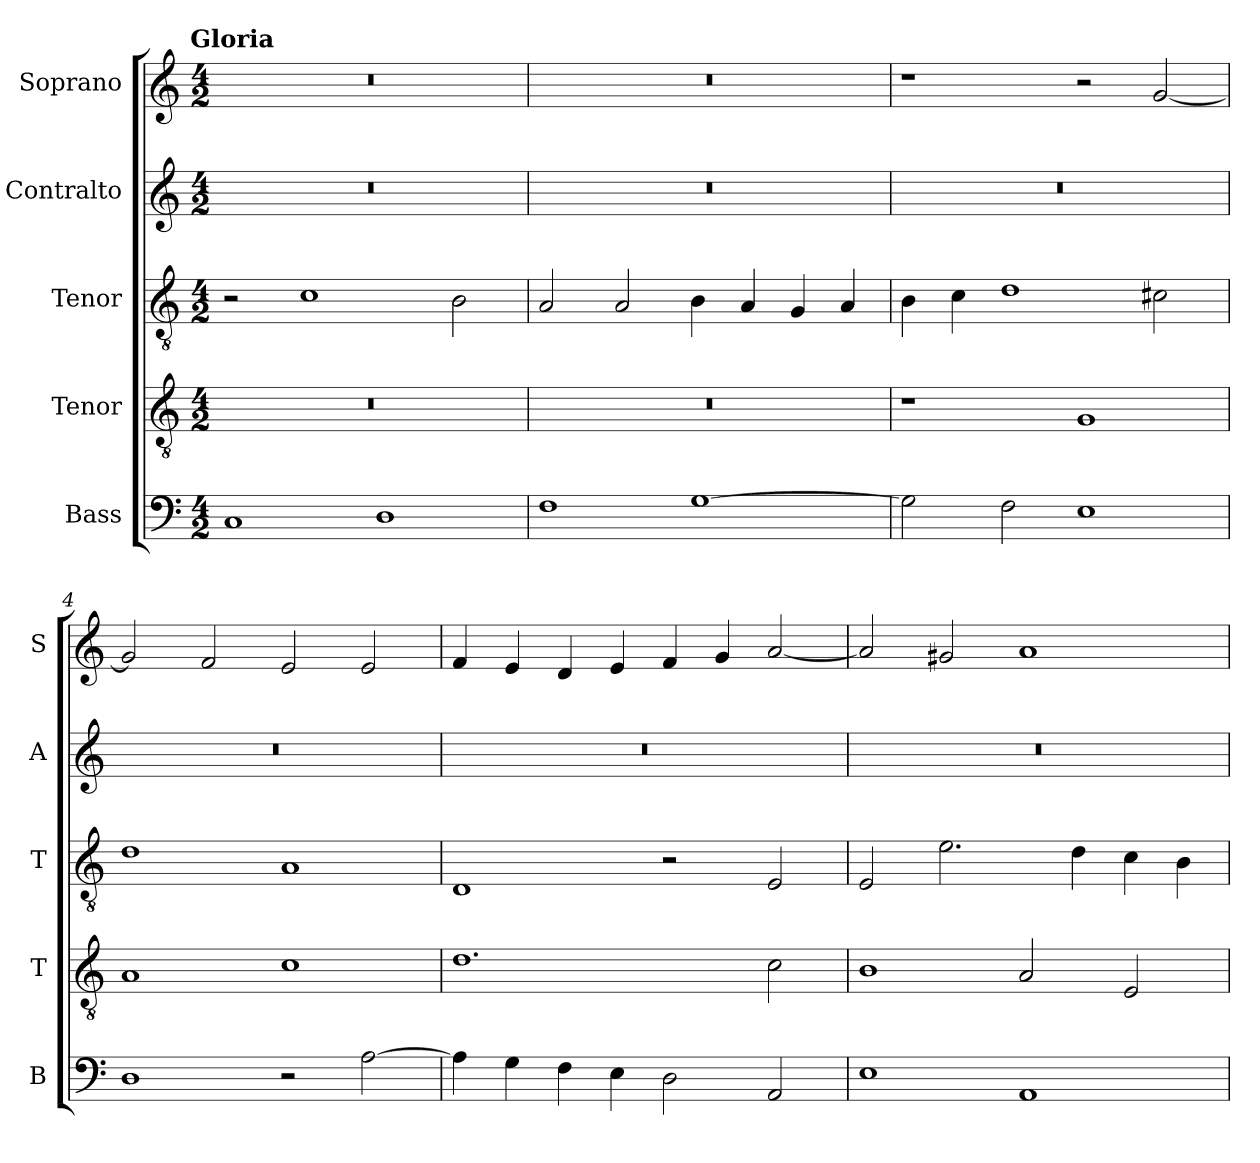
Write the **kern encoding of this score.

**kern	**kern	**kern	**kern	**kern
*part5	*part4	*part3	*part2	*part1
*staff5	*staff4	*staff3	*staff2	*staff1
*I"Bass	*I"Tenor	*I"Tenor	*I"Contralto	*I"Soprano
*I'B	*I'T	*I'T	*I'A	*I'S
*clefF4	*clefGv2	*clefGv2	*clefG2	*clefG2
*k[]	*k[]	*k[]	*k[]	*k[]
*D:dor	*D:dor	*D:dor	*D:dor	*D:dor
!!LO:TX:omd:t=Gloria
*M4/2	*M4/2	*M4/2	*M4/2	*M4/2
=1	=1	=1	=1	=1
1C	0r	2r	0r	0r
.	.	1c	.	.
1D	.	.	.	.
.	.	2B	.	.
=2	=2	=2	=2	=2
1F	0r	2A	0r	0r
.	.	2A	.	.
[1G	.	4B	.	.
.	.	4A	.	.
.	.	4G	.	.
.	.	4A	.	.
=3	=3	=3	=3	=3
2G]	1r	4B	0r	1r
.	.	4c	.	.
2F	.	1d	.	.
1E	1G	.	.	2r
.	.	2c#X	.	[2g
=4	=4	=4	=4	=4
1D	1A	1d	0r	2g]
.	.	.	.	2f
2r	1c	1A	.	2e
[2A	.	.	.	2e
=5	=5	=5	=5	=5
4A]	1.d	1D	0r	4f
4G	.	.	.	4e
4F	.	.	.	4d
4E	.	.	.	4e
2D	.	2r	.	4f
.	.	.	.	4g
2AA	2c	2E	.	[2a
=6	=6	=6	=6	=6
1E	1B	2E	0r	2a]
.	.	2.e	.	2g#X
1AA	2A	.	.	1a
.	.	4d	.	.
.	2E	4c	.	.
.	.	4B	.	.
=	=	=	=	=
*-	*-	*-	*-	*-
